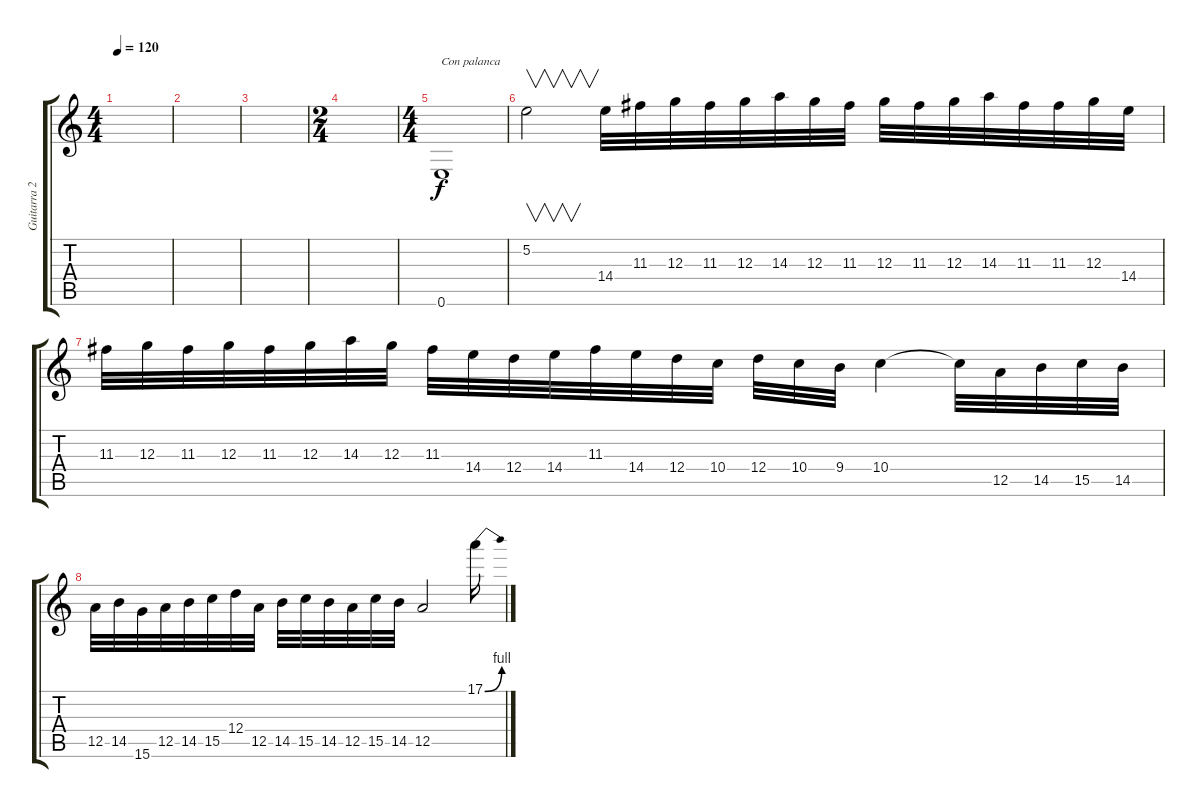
\track ("Guitarra 2 - Solo" "Guitarra 2") {instrument overdrivenguitar}
\staff {score tabs}
\tuning (E4 B3 G3 D3 A2 E2) {hide}
\ts (4 4)
\tempo 120
\clef g2
\ks c
|
|
|
\ts (2 4)
|
\ts (4 4)
0.6.1{txt "Con palanca"} |
5.2.2{v} 14.4.32 11.3.32 12.3.32 11.3.32 12.3.32 14.3.32 12.3.32 11.3.32 12.3.32 11.3.32 12.3.32 14.3.32 11.3.32 11.3.32 12.3.32 14.4.32 |
11.3.32 12.3.32 11.3.32 12.3.32 11.3.32 12.3.32 14.3.32 12.3.32 11.3.32 14.4.32 12.4.32 14.4.32 11.3.32 14.4.32 12.4.32 10.4.32 12.4.32 10.4.32 9.4.32 10.4.4 10.4{t}.32 12.5.32 14.5.32 15.5.32 14.5.32 |
12.5.32 14.5.32 15.6.32 12.5.32 14.5.32 15.5.32 12.4.32 12.5.32 14.5.32 15.5.32 14.5.32 12.5.32 15.5.32 14.5.32 12.5.2 17.1{be (bend 0 0 60 4)}.16
